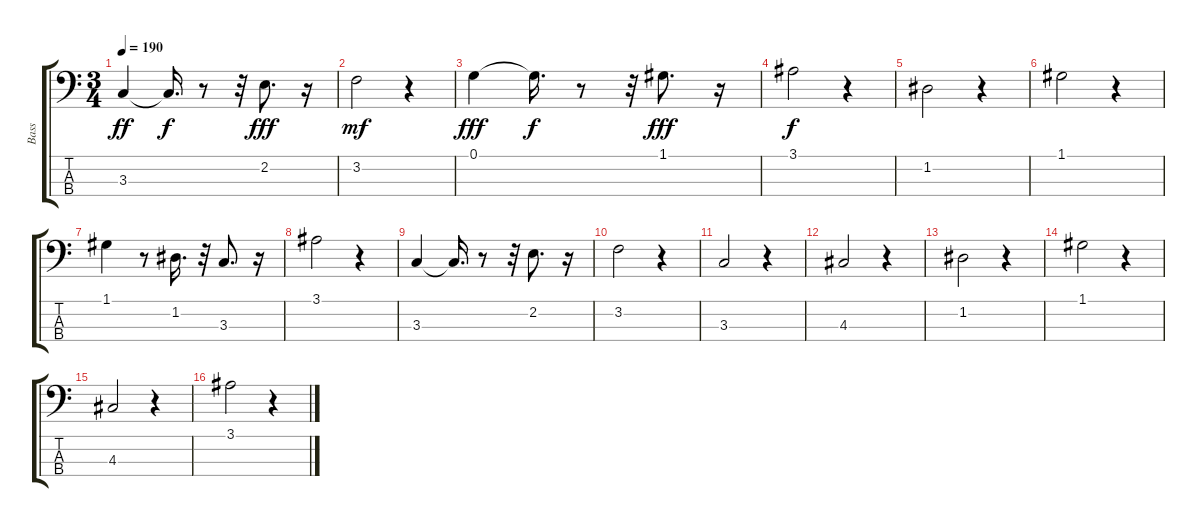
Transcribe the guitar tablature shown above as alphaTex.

\track ("Bass" "Bass") {instrument acousticbass}
\staff {score tabs}
\tuning (G2 D2 A1 E1) {hide}
\ts (3 4)
\tempo 190
\clef f4
\ks c
3.3.4{dy ff} 3.3{t}.16{d dy f} r.8 r.32 2.2.8{d dy fff} r.16 |
3.2.2{dy mf} r.4 |
0.1.4{dy fff} 0.1{t}.16{d dy f} r.8 r.32 1.1.8{d dy fff} r.16 |
3.1.2{dy f} r.4 |
1.2.2 r.4 |
1.1.2 r.4 |
1.1.4 r.8 1.2.16{d} r.32 3.3.8{d} r.16 |
3.1.2 r.4 |
3.3.4 3.3{t}.16{d} r.8 r.32 2.2.8{d} r.16 |
3.2.2 r.4 |
3.3.2 r.4 |
4.3.2 r.4 |
1.2.2 r.4 |
1.1.2 r.4 |
4.3.2 r.4 |
3.1.2 r.4
